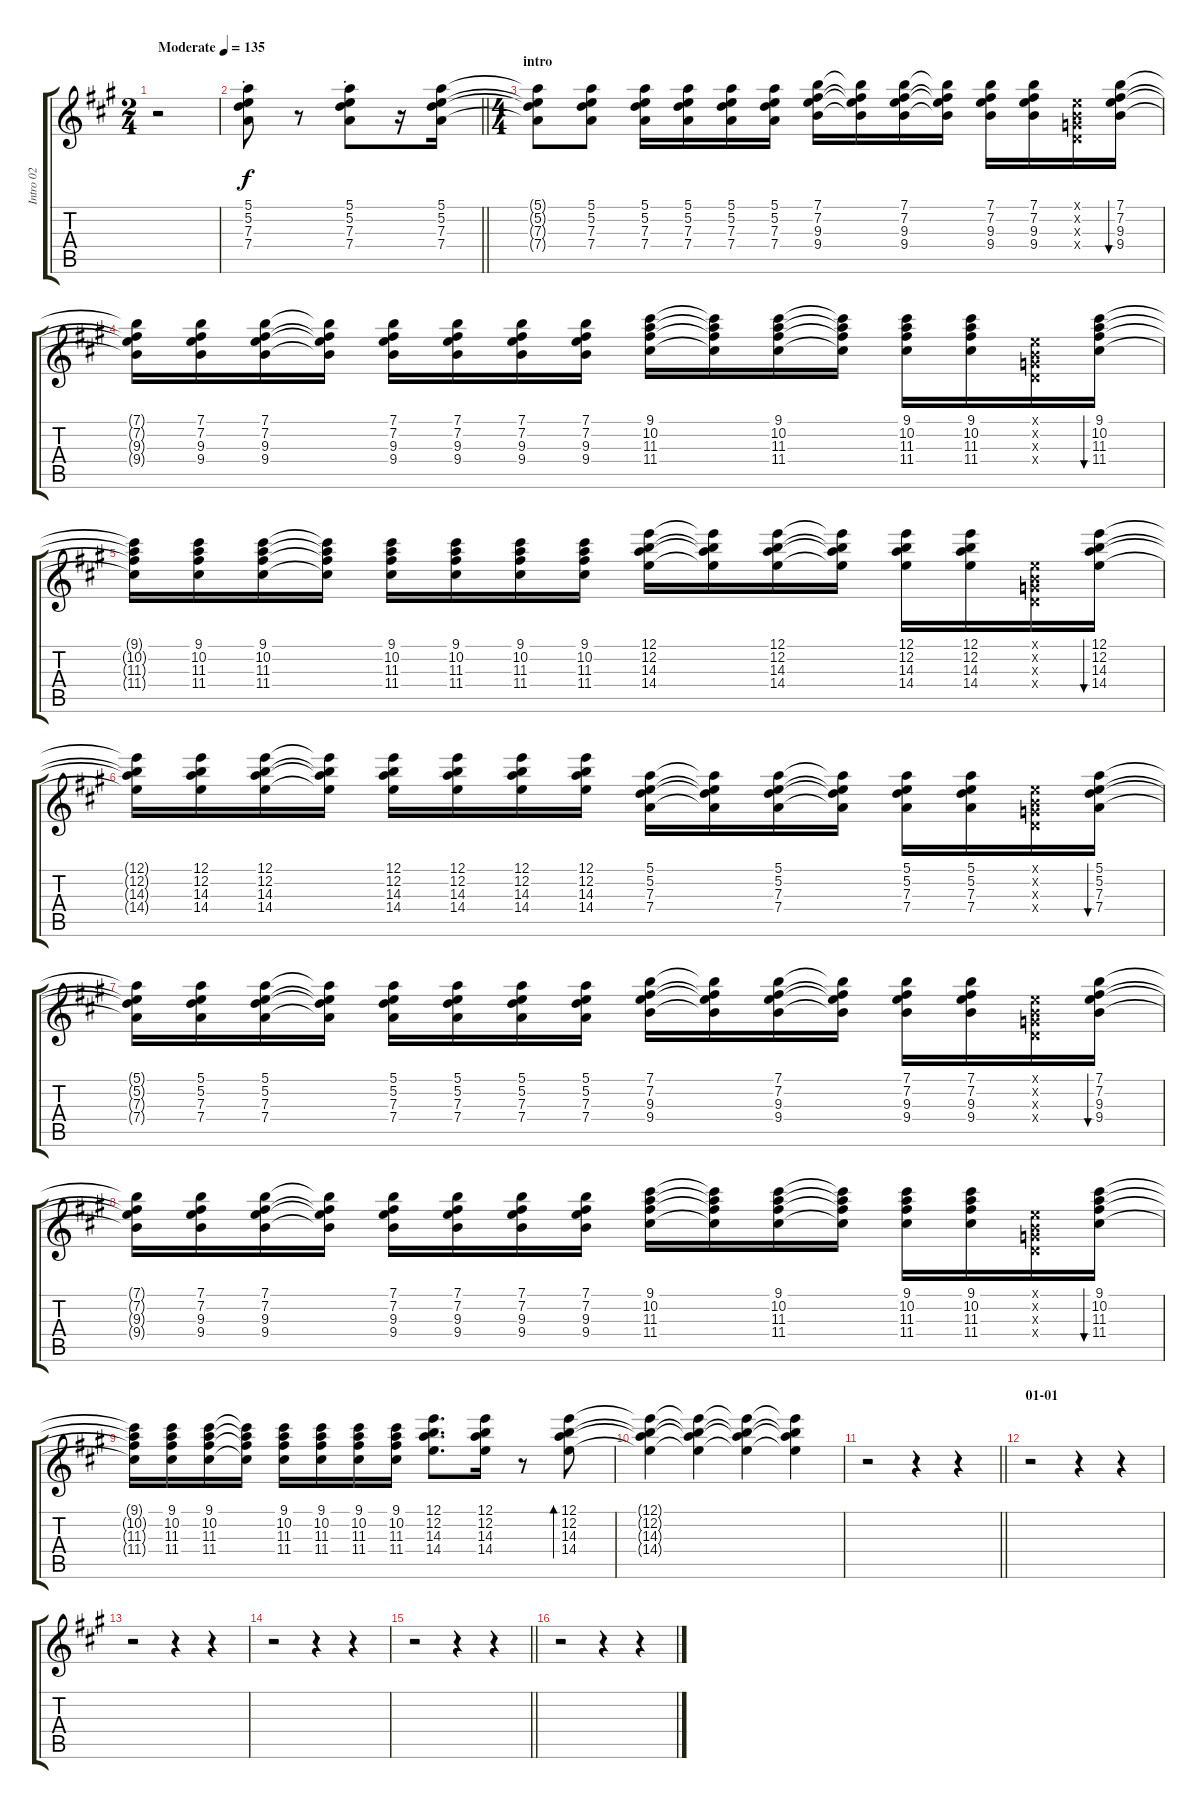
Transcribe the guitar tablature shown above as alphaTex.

\track ("Intro 02" "Intro 02") {instrument acousticguitarsteel}
\staff {score tabs}
\tuning (E4 B3 G3 D3 A2 E2) {hide}
\ts (2 4)
\tempo (135 "Moderate")
\clef g2
\ks a
r.2{dy f instrument acousticguitarsteel} |
\barLineRight lightlight
(5.1 5.2{st} 7.3 7.4).8 r.8 (5.1 5.2{st} 7.3 7.4).8 r.16 (5.1 5.2 7.3 7.4).16 |
\ts (4 4)
\section ("" "intro")
(5.1{t} 5.2{t} 7.3{t} 7.4{t}).8 (5.1 5.2 7.3 7.4).8 (5.1 5.2 7.3 7.4).16 (5.1 5.2 7.3 7.4).16 (5.1 5.2 7.3 7.4).16 (5.1 5.2 7.3 7.4).16 (7.1 7.2 9.3 9.4).16 (7.1{t} 7.2{t} 9.3{t} 9.4{t}).16 (7.1 7.2 9.3 9.4).16 (7.1{t} 7.2{t} 9.3{t} 9.4{t}).16 (7.1 7.2 9.3 9.4).16 (7.1 7.2 9.3 9.4).16 (0.1{x} 0.2{x} 0.3{x} 0.4{x}).16 (7.1 7.2 9.3 9.4).16{bu 60} |
(7.1{t} 7.2{t} 9.3{t} 9.4{t}).16 (7.1 7.2 9.3 9.4).16 (7.1 7.2 9.3 9.4).16 (7.1{t} 7.2{t} 9.3{t} 9.4{t}).16 (7.1 7.2 9.3 9.4).16 (7.1 7.2 9.3 9.4).16 (7.1 7.2 9.3 9.4).16 (7.1 7.2 9.3 9.4).16 (9.1 10.2 11.3 11.4).16 (9.1{t} 10.2{t} 11.3{t} 11.4{t}).16 (9.1 10.2 11.3 11.4).16 (9.1{t} 10.2{t} 11.3{t} 11.4{t}).16 (9.1 10.2 11.3 11.4).16 (9.1 10.2 11.3 11.4).16 (0.1{x} 0.2{x} 0.3{x} 0.4{x}).16 (9.1 10.2 11.3 11.4).16{bu 60} |
(9.1{t} 10.2{t} 11.3{t} 11.4{t}).16 (9.1 10.2 11.3 11.4).16 (9.1 10.2 11.3 11.4).16 (9.1{t} 10.2{t} 11.3{t} 11.4{t}).16 (9.1 10.2 11.3 11.4).16 (9.1 10.2 11.3 11.4).16 (9.1 10.2 11.3 11.4).16 (9.1 10.2 11.3 11.4).16 (12.1 12.2 14.3 14.4).16 (12.1{t} 12.2{t} 14.3{t} 14.4{t}).16 (12.1 12.2 14.3 14.4).16 (12.1{t} 12.2{t} 14.3{t} 14.4{t}).16 (12.1 12.2 14.3 14.4).16 (12.1 12.2 14.3 14.4).16 (0.1{x} 0.2{x} 0.3{x} 0.4{x}).16 (12.1 12.2 14.3 14.4).16{bu 60} |
(12.1{t} 12.2{t} 14.3{t} 14.4{t}).16 (12.1 12.2 14.3 14.4).16 (12.1 12.2 14.3 14.4).16 (12.1{t} 12.2{t} 14.3{t} 14.4{t}).16 (12.1 12.2 14.3 14.4).16 (12.1 12.2 14.3 14.4).16 (12.1 12.2 14.3 14.4).16 (12.1 12.2 14.3 14.4).16 (5.1 5.2 7.3 7.4).16 (5.1{t} 5.2{t} 7.3{t} 7.4{t}).16 (5.1 5.2 7.3 7.4).16 (5.1{t} 5.2{t} 7.3{t} 7.4{t}).16 (5.1 5.2 7.3 7.4).16 (5.1 5.2 7.3 7.4).16 (0.1{x} 0.2{x} 0.3{x} 0.4{x}).16 (5.1 5.2 7.3 7.4).16{bu 60} |
(5.1{t} 5.2{t} 7.3{t} 7.4{t}).16 (5.1 5.2 7.3 7.4).16 (5.1 5.2 7.3 7.4).16 (5.1{t} 5.2{t} 7.3{t} 7.4{t}).16 (5.1 5.2 7.3 7.4).16 (5.1 5.2 7.3 7.4).16 (5.1 5.2 7.3 7.4).16 (5.1 5.2 7.3 7.4).16 (7.1 7.2 9.3 9.4).16 (7.1{t} 7.2{t} 9.3{t} 9.4{t}).16 (7.1 7.2 9.3 9.4).16 (7.1{t} 7.2{t} 9.3{t} 9.4{t}).16 (7.1 7.2 9.3 9.4).16 (7.1 7.2 9.3 9.4).16 (0.1{x} 0.2{x} 0.3{x} 0.4{x}).16 (7.1 7.2 9.3 9.4).16{bu 60} |
(7.1{t} 7.2{t} 9.3{t} 9.4{t}).16 (7.1 7.2 9.3 9.4).16 (7.1 7.2 9.3 9.4).16 (7.1{t} 7.2{t} 9.3{t} 9.4{t}).16 (7.1 7.2 9.3 9.4).16 (7.1 7.2 9.3 9.4).16 (7.1 7.2 9.3 9.4).16 (7.1 7.2 9.3 9.4).16 (9.1 10.2 11.3 11.4).16 (9.1{t} 10.2{t} 11.3{t} 11.4{t}).16 (9.1 10.2 11.3 11.4).16 (9.1{t} 10.2{t} 11.3{t} 11.4{t}).16 (9.1 10.2 11.3 11.4).16 (9.1 10.2 11.3 11.4).16 (0.1{x} 0.2{x} 0.3{x} 0.4{x}).16 (9.1 10.2 11.3 11.4).16{bu 60} |
(9.1{t} 10.2{t} 11.3{t} 11.4{t}).16 (9.1 10.2 11.3 11.4).16 (9.1 10.2 11.3 11.4).16 (9.1{t} 10.2{t} 11.3{t} 11.4{t}).16 (9.1 10.2 11.3 11.4).16 (9.1 10.2 11.3 11.4).16 (9.1 10.2 11.3 11.4).16 (9.1 10.2 11.3 11.4).16 (12.1 12.2 14.3 14.4).8{d} (12.1 12.2 14.3 14.4).16 r.8 (12.1 12.2 14.3 14.4).8{bd 120} |
(12.1{t} 12.2{t} 14.3{t} 14.4{t}).4 (12.1{t} 12.2{t} 14.3{t} 14.4{t}).4 (12.1{t} 12.2{t} 14.3{t} 14.4{t}).4 (12.1{t} 12.2{t} 14.3{t} 14.4{t}).4 |
\barLineRight lightlight
r.2 r.4 r.4 |
\section ("" "01-01")
r.2 r.4 r.4 |
r.2 r.4 r.4 |
r.2 r.4 r.4 |
\barLineRight lightlight
r.2 r.4 r.4 |
r.2 r.4 r.4
